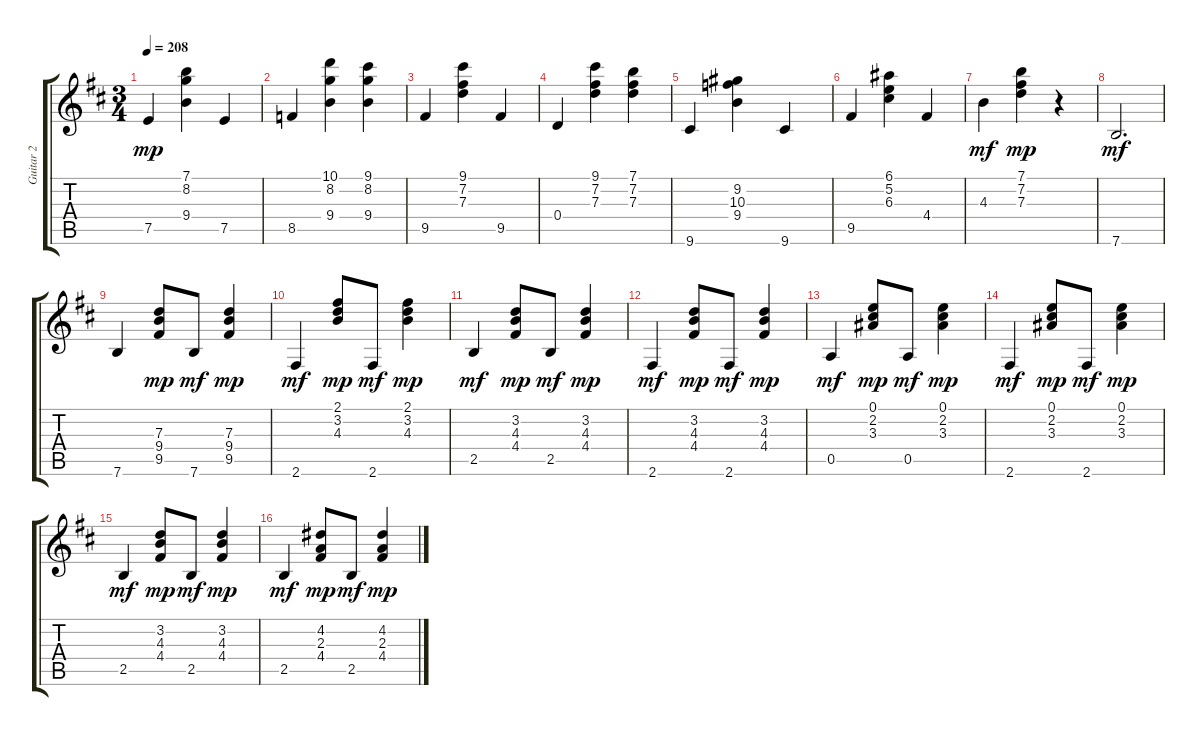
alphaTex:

\track ("Guitar 2" "Guitar 2") {instrument acousticguitarnylon}
\staff {score tabs}
\tuning (E4 B3 G3 D3 A2 E2) {hide}
\ts (3 4)
\tempo 208
\clef g2
\ks d
7.5.4{dy mp} (7.1 8.2 9.4).4 7.5.4 |
8.5.4 (10.1 8.2 9.4).4 (9.1 8.2 9.4).4 |
9.5.4 (9.1 7.2 7.3).4 9.5.4 |
0.4.4 (9.1 7.2 7.3).4 (7.1 7.2 7.3).4 |
9.6.4 (9.2 10.3 9.4).4 9.6.4 |
9.5.4 (6.1 5.2 6.3).4 4.4.4 |
4.3.4{dy mf} (7.1 7.2 7.3).4{dy mp volume 14} r.4 |
7.6.2{d dy mf volume 10} |
7.6.4{volume 14} (7.3 9.4 9.5).8{dy mp} 7.6.8{dy mf} (7.3 9.4 9.5).4{dy mp} |
2.6.4{dy mf} (2.1 3.2 4.3).8{dy mp} 2.6.8{dy mf} (2.1 3.2 4.3).4{dy mp} |
2.5.4{dy mf} (3.2 4.3 4.4).8{dy mp} 2.5.8{dy mf} (3.2 4.3 4.4).4{dy mp} |
2.6.4{dy mf} (3.2 4.3 4.4).8{dy mp} 2.6.8{dy mf} (3.2 4.3 4.4).4{dy mp} |
0.5.4{dy mf} (0.1 2.2 3.3).8{dy mp} 0.5.8{dy mf} (0.1 2.2 3.3).4{dy mp} |
2.6.4{dy mf} (0.1 2.2 3.3).8{dy mp} 2.6.8{dy mf} (0.1 2.2 3.3).4{dy mp} |
2.5.4{dy mf} (3.2 4.3 4.4).8{dy mp} 2.5.8{dy mf} (3.2 4.3 4.4).4{dy mp} |
2.5.4{dy mf} (4.2 2.3 4.4).8{dy mp} 2.5.8{dy mf} (4.2 2.3 4.4).4{dy mp}
